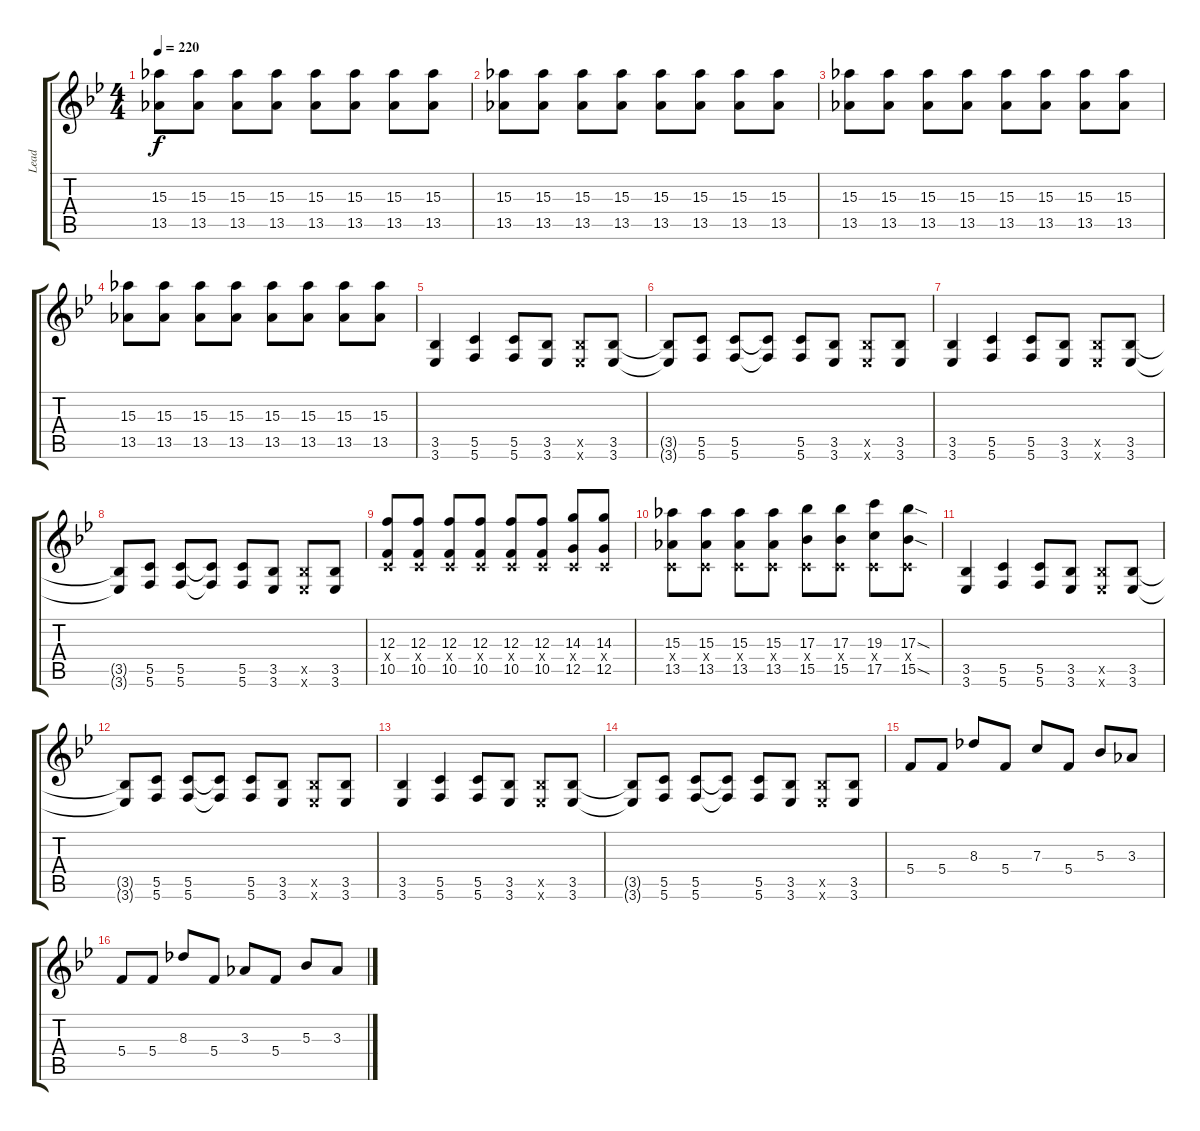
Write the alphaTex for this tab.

\track ("Lead" "Lead") {instrument overdrivenguitar}
\staff {score tabs}
\tuning (D4 A3 F3 C3 G2 C2) {hide}
\ts (4 4)
\tempo 220
\clef g2
\ks bb
(15.3 13.5).8{dy f} (15.3 13.5).8 (15.3 13.5).8 (15.3 13.5).8 (15.3 13.5).8 (15.3 13.5).8 (15.3 13.5).8 (15.3 13.5).8 |
(15.3 13.5).8 (15.3 13.5).8 (15.3 13.5).8 (15.3 13.5).8 (15.3 13.5).8 (15.3 13.5).8 (15.3 13.5).8 (15.3 13.5).8 |
(15.3 13.5).8 (15.3 13.5).8 (15.3 13.5).8 (15.3 13.5).8 (15.3 13.5).8 (15.3 13.5).8 (15.3 13.5).8 (15.3 13.5).8 |
(15.3 13.5).8 (15.3 13.5).8 (15.3 13.5).8 (15.3 13.5).8 (15.3 13.5).8 (15.3 13.5).8 (15.3 13.5).8 (15.3 13.5).8 |
(3.5 3.6).4 (5.5 5.6).4 (5.5 5.6).8 (3.5 3.6).8 (3.5{x} 3.6{x}).8 (3.5 3.6).8 |
(3.5{t} 3.6{t}).8 (5.5 5.6).8 (5.5 5.6).8 (5.5{t} 5.6{t}).8 (5.5 5.6).8 (3.5 3.6).8 (3.5{x} 3.6{x}).8 (3.5 3.6).8 |
(3.5 3.6).4 (5.5 5.6).4 (5.5 5.6).8 (3.5 3.6).8 (3.5{x} 3.6{x}).8 (3.5 3.6).8 |
(3.5{t} 3.6{t}).8 (5.5 5.6).8 (5.5 5.6).8 (5.5{t} 5.6{t}).8 (5.5 5.6).8 (3.5 3.6).8 (3.5{x} 3.6{x}).8 (3.5 3.6).8 |
(12.3 0.4{x} 10.5).8 (12.3 0.4{x} 10.5).8 (12.3 0.4{x} 10.5).8 (12.3 0.4{x} 10.5).8 (12.3 0.4{x} 10.5).8 (12.3 0.4{x} 10.5).8 (14.3 0.4{x} 12.5).8 (14.3 0.4{x} 12.5).8 |
(15.3 0.4{x} 13.5).8 (15.3 0.4{x} 13.5).8 (15.3 0.4{x} 13.5).8 (15.3 0.4{x} 13.5).8 (17.3 0.4{x} 15.5).8 (17.3 0.4{x} 15.5).8 (19.3 0.4{x} 17.5).8 (17.3{sod} 0.4{x} 15.5{sod}).8 |
(3.5 3.6).4 (5.5 5.6).4 (5.5 5.6).8 (3.5 3.6).8 (3.5{x} 3.6{x}).8 (3.5 3.6).8 |
(3.5{t} 3.6{t}).8 (5.5 5.6).8 (5.5 5.6).8 (5.5{t} 5.6{t}).8 (5.5 5.6).8 (3.5 3.6).8 (3.5{x} 3.6{x}).8 (3.5 3.6).8 |
(3.5 3.6).4 (5.5 5.6).4 (5.5 5.6).8 (3.5 3.6).8 (3.5{x} 3.6{x}).8 (3.5 3.6).8 |
(3.5{t} 3.6{t}).8 (5.5 5.6).8 (5.5 5.6).8 (5.5{t} 5.6{t}).8 (5.5 5.6).8 (3.5 3.6).8 (3.5{x} 3.6{x}).8 (3.5 3.6).8 |
5.4.8 5.4.8 8.3.8 5.4.8 7.3.8 5.4.8 5.3.8 3.3.8 |
5.4.8 5.4.8 8.3.8 5.4.8 3.3.8 5.4.8 5.3.8 3.3.8
